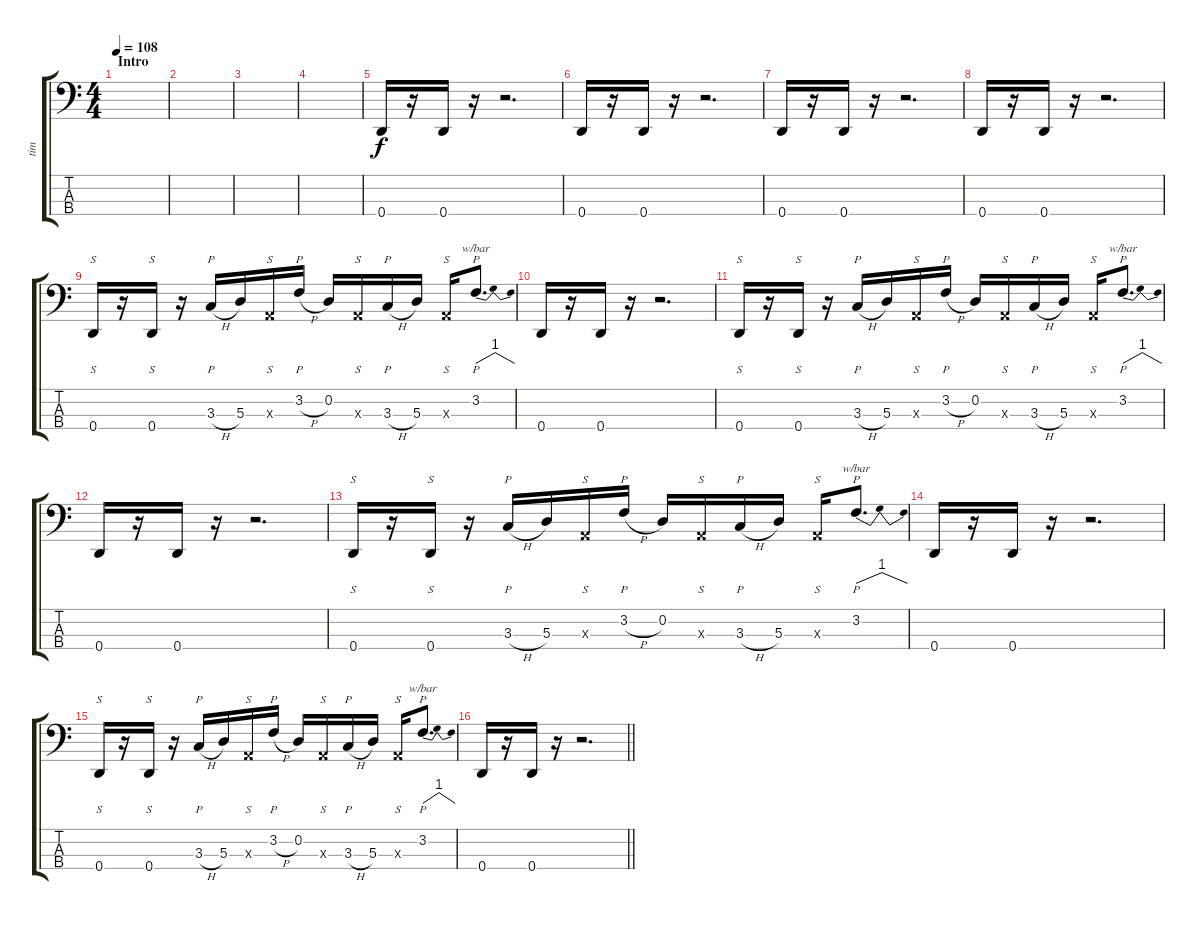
\track ("tim" "tim") {instrument slapbass1}
\staff {score tabs}
\tuning (G2 D2 A1 D1) {hide}
\ts (4 4)
\section ("" "Intro")
\tempo 108
\clef f4
\ks c
|
|
|
|
0.4.16 r.16 0.4.16 r.16 r.2{d} |
0.4.16 r.16 0.4.16 r.16 r.2{d} |
0.4.16 r.16 0.4.16 r.16 r.2{d} |
0.4.16 r.16 0.4.16 r.16 r.2{d} |
0.4.16{s} r.16 0.4.16{s} r.16 3.3{h}.16{p} 5.3.16 0.3{x}.16{s} 3.2{h}.16{p} 0.2.16 0.3{x}.16{s} 3.3{h}.16{p} 5.3.16 0.3{x}.16{s} 3.2.8{p d tbe (dip default 0 0 30 4 60 0)} |
0.4.16 r.16 0.4.16 r.16 r.2{d} |
0.4.16{s} r.16 0.4.16{s} r.16 3.3{h}.16{p} 5.3.16 0.3{x}.16{s} 3.2{h}.16{p} 0.2.16 0.3{x}.16{s} 3.3{h}.16{p} 5.3.16 0.3{x}.16{s} 3.2.8{p d tbe (dip default 0 0 30 4 60 0)} |
0.4.16 r.16 0.4.16 r.16 r.2{d} |
0.4.16{s} r.16 0.4.16{s} r.16 3.3{h}.16{p} 5.3.16 0.3{x}.16{s} 3.2{h}.16{p} 0.2.16 0.3{x}.16{s} 3.3{h}.16{p} 5.3.16 0.3{x}.16{s} 3.2.8{p d tbe (dip default 0 0 30 4 60 0)} |
0.4.16 r.16 0.4.16 r.16 r.2{d} |
0.4.16{s} r.16 0.4.16{s} r.16 3.3{h}.16{p} 5.3.16 0.3{x}.16{s} 3.2{h}.16{p} 0.2.16 0.3{x}.16{s} 3.3{h}.16{p} 5.3.16 0.3{x}.16{s} 3.2.8{p d tbe (dip default 0 0 30 4 60 0)} |
\barLineRight lightlight
0.4.16 r.16 0.4.16 r.16 r.2{d}
